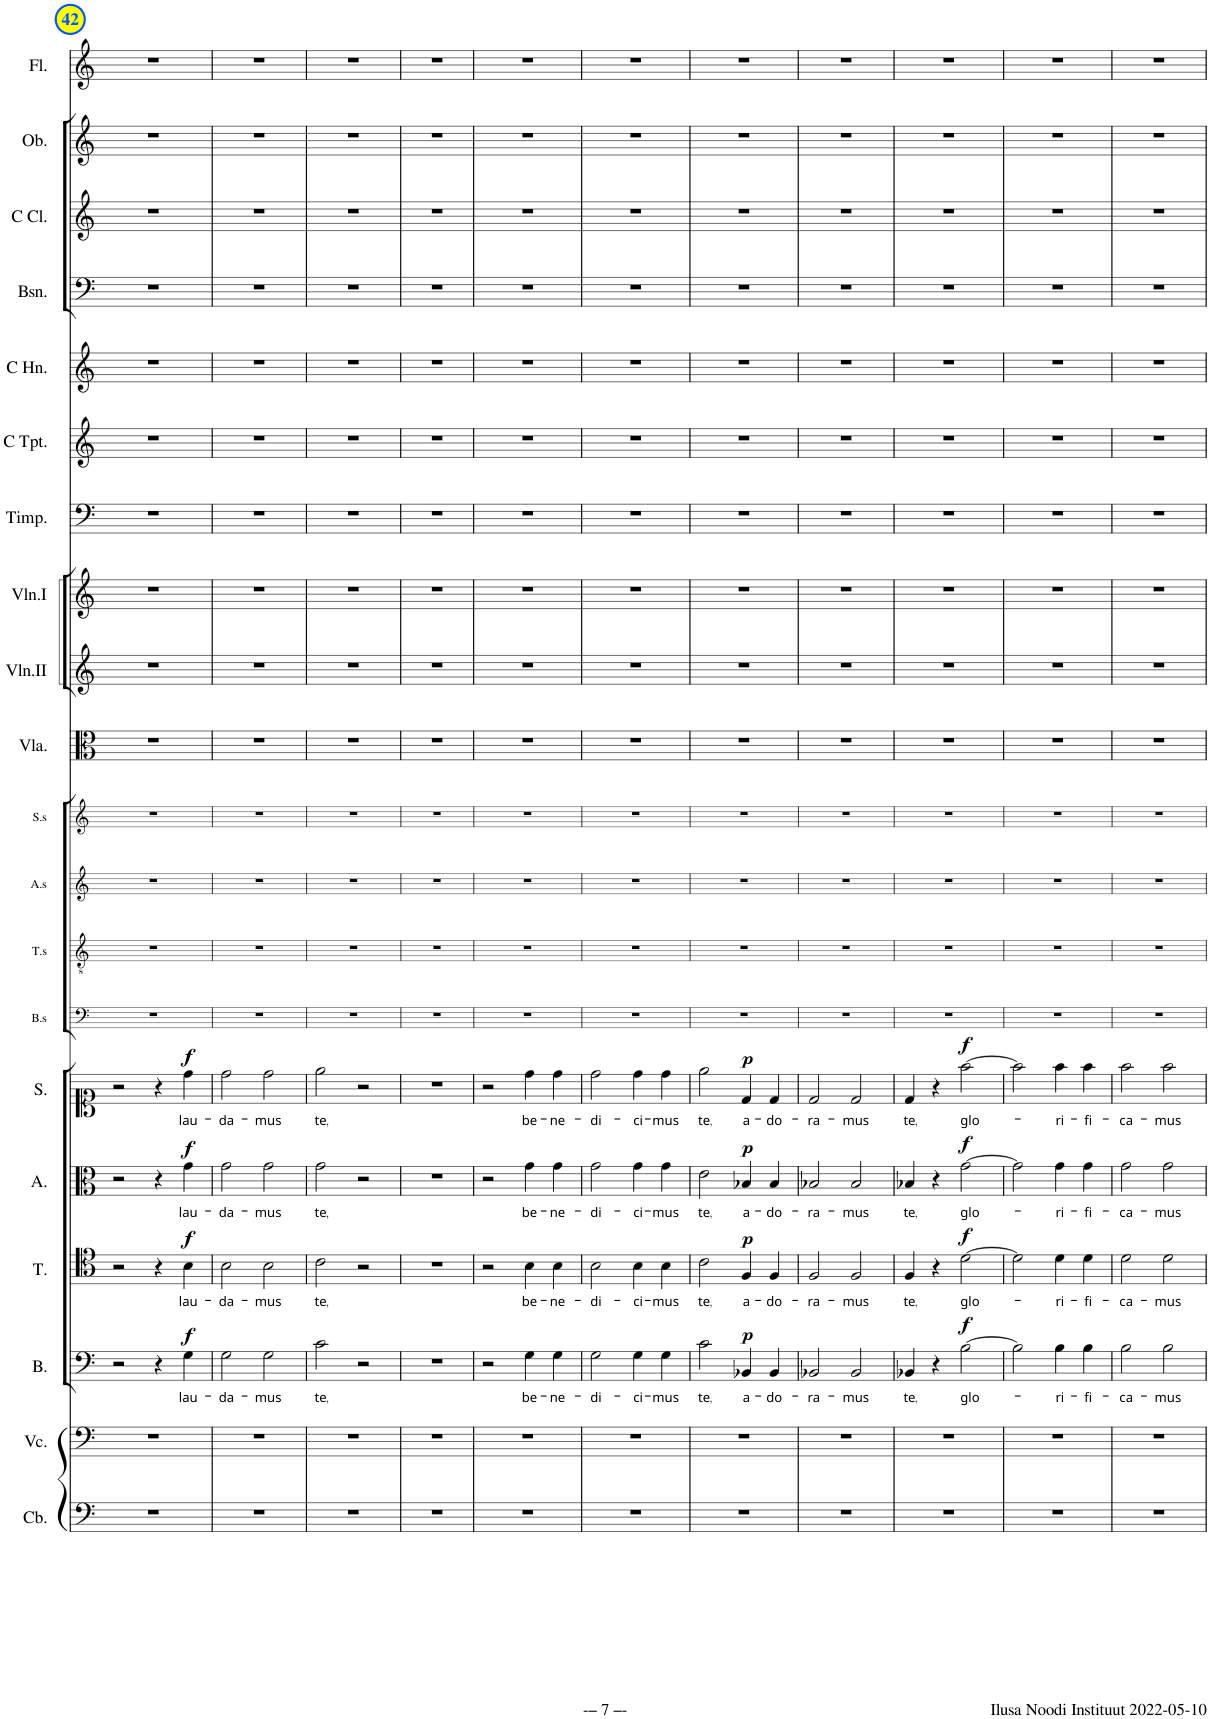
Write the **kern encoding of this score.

**kern	**kern	**kern	**text	**dynam	**kern	**text	**dynam	**kern	**text	**dynam	**kern	**text	**dynam	**kern	**kern	**kern	**kern	**kern	**kern	**kern	**kern	**kern	**kern	**kern	**kern	**kern	**kern
*part20	*part19	*part18	*part18	*part18	*part17	*part17	*part17	*part16	*part16	*part16	*part15	*part15	*part15	*part14	*part13	*part12	*part11	*part10	*part9	*part8	*part7	*part6	*part5	*part4	*part3	*part2	*part1
*staff20	*staff19	*staff18	*staff18	*staff18	*staff17	*staff17	*staff17	*staff16	*staff16	*staff16	*staff15	*staff15	*staff15	*staff14	*staff13	*staff12	*staff11	*staff10	*staff9	*staff8	*staff7	*staff6	*staff5	*staff4	*staff3	*staff2	*staff1
*I"Contrabass	*I"Violoncello	*I"B.	*	*	*I"T.	*	*	*I"A.	*	*	*I"S.	*	*	*I"Bass solo	*I"Tenor solo	*I"Alto solo	*I"Soprano solo	*I"Viola	*I"Violin II	*I"Violin I	*I"Timpani	*I"C Trumpet	*I"Horn in C	*I"Bassoon	*I"C Clarinet	*I"Oboe	*I"Flute
*I'Cb.	*I'Vc.	*I'B.	*	*	*I'T.	*	*	*I'A.	*	*	*I'S.	*	*	*I'B.s	*I'T.s	*I'A.s	*I'S.s	*I'Vla.	*I'Vln.II	*I'Vln.I	*I'Timp.	*I'C Tpt.	*	*I'Bsn.	*I'C Cl.	*I'Ob.	*I'Fl.
!!LO:PB:g=z
*clefF4	*clefF4	*clefF4	*	*	*clefC4	*	*	*clefC3	*	*	*clefC1	*	*	*clefF4	*clefGv2	*clefG2	*clefG2	*clefC3	*clefG2	*clefG2	*clefF4	*clefG2	*clefG2	*clefF4	*clefG2	*clefG2	*clefG2
*Trd7c12	*	*	*	*	*	*	*	*	*	*	*	*	*	*	*	*	*	*	*	*	*	*	*Trd7c12	*	*Trd1c2	*	*
*k[]	*k[]	*k[]	*	*	*k[]	*	*	*k[]	*	*	*k[]	*	*	*k[]	*k[]	*k[]	*k[]	*k[]	*k[]	*k[]	*k[]	*k[]	*k[]	*k[]	*k[]	*k[]	*k[]
*M2/2	*M2/2	*M2/2	*	*	*M2/2	*	*	*M2/2	*	*	*M2/2	*	*	*M2/2	*M2/2	*M2/2	*M2/2	*M2/2	*M2/2	*M2/2	*M2/2	*M2/2	*M2/2	*M2/2	*M2/2	*M2/2	*M2/2
*met(c|)	*met(c|)	*met(c|)	*	*	*met(c|)	*	*	*met(c|)	*	*	*met(c|)	*	*	*met(c|)	*met(c|)	*met(c|)	*met(c|)	*met(c|)	*met(c|)	*met(c|)	*met(c|)	*met(c|)	*met(c|)	*met(c|)	*met(c|)	*met(c|)	*met(c|)
=42	=42	=42	=42	=42	=42	=42	=42	=42	=42	=42	=42	=42	=42	=42	=42	=42	=42	=42	=42	=42	=42	=42	=42	=42	=42	=42	=42
1r	1r	2r	.	.	2r	.	.	2r	.	.	2r	.	.	1r	1r	1r	1r	1r	1r	1r	1r	1r	1r	1r	1r	1r	1r
.	.	4r	.	.	4r	.	.	4r	.	.	4r	.	.	.	.	.	.	.	.	.	.	.	.	.	.	.	.
!	!	!	!LO:LY:b	!LO:DY:a	!	!LO:LY:b	!LO:DY:a	!	!LO:LY:b	!LO:DY:a	!	!LO:LY:b	!LO:DY:a	!	!	!	!	!	!	!	!	!	!	!	!	!	!
.	.	4G\	lau-	f	4B\	lau-	f	4g\	lau-	f	4dd\	lau-	f	.	.	.	.	.	.	.	.	.	.	.	.	.	.
=43	=43	=43	=43	=43	=43	=43	=43	=43	=43	=43	=43	=43	=43	=43	=43	=43	=43	=43	=43	=43	=43	=43	=43	=43	=43	=43	=43
!	!	!	!LO:LY:b	!	!	!LO:LY:b	!	!	!LO:LY:b	!	!	!LO:LY:b	!	!	!	!	!	!	!	!	!	!	!	!	!	!	!
1r	1r	2G\	-da-	.	2B\	-da-	.	2g\	-da-	.	2dd\	-da-	.	1r	1r	1r	1r	1r	1r	1r	1r	1r	1r	1r	1r	1r	1r
!	!	!	!LO:LY:b	!	!	!LO:LY:b	!	!	!LO:LY:b	!	!	!LO:LY:b	!	!	!	!	!	!	!	!	!	!	!	!	!	!	!
.	.	2G\	-mus	.	2B\	-mus	.	2g\	-mus	.	2dd\	-mus	.	.	.	.	.	.	.	.	.	.	.	.	.	.	.
=44	=44	=44	=44	=44	=44	=44	=44	=44	=44	=44	=44	=44	=44	=44	=44	=44	=44	=44	=44	=44	=44	=44	=44	=44	=44	=44	=44
!	!	!	!LO:LY:b	!	!	!LO:LY:b	!	!	!LO:LY:b	!	!	!LO:LY:b	!	!	!	!	!	!	!	!	!	!	!	!	!	!	!
1r	1r	2c\	te,	.	2c\	te,	.	2g\	te,	.	2ee\	te,	.	1r	1r	1r	1r	1r	1r	1r	1r	1r	1r	1r	1r	1r	1r
.	.	2r	.	.	2r	.	.	2r	.	.	2r	.	.	.	.	.	.	.	.	.	.	.	.	.	.	.	.
=45	=45	=45	=45	=45	=45	=45	=45	=45	=45	=45	=45	=45	=45	=45	=45	=45	=45	=45	=45	=45	=45	=45	=45	=45	=45	=45	=45
1r	1r	1r	.	.	1r	.	.	1r	.	.	1r	.	.	1r	1r	1r	1r	1r	1r	1r	1r	1r	1r	1r	1r	1r	1r
=46	=46	=46	=46	=46	=46	=46	=46	=46	=46	=46	=46	=46	=46	=46	=46	=46	=46	=46	=46	=46	=46	=46	=46	=46	=46	=46	=46
1r	1r	2r	.	.	2r	.	.	2r	.	.	2r	.	.	1r	1r	1r	1r	1r	1r	1r	1r	1r	1r	1r	1r	1r	1r
!	!	!	!LO:LY:b	!	!	!LO:LY:b	!	!	!LO:LY:b	!	!	!LO:LY:b	!	!	!	!	!	!	!	!	!	!	!	!	!	!	!
.	.	4G\	be-	.	4B\	be-	.	4g\	be-	.	4dd\	be-	.	.	.	.	.	.	.	.	.	.	.	.	.	.	.
!	!	!	!LO:LY:b	!	!	!LO:LY:b	!	!	!LO:LY:b	!	!	!LO:LY:b	!	!	!	!	!	!	!	!	!	!	!	!	!	!	!
.	.	4G\	-ne-	.	4B\	-ne-	.	4g\	-ne-	.	4dd\	-ne-	.	.	.	.	.	.	.	.	.	.	.	.	.	.	.
=47	=47	=47	=47	=47	=47	=47	=47	=47	=47	=47	=47	=47	=47	=47	=47	=47	=47	=47	=47	=47	=47	=47	=47	=47	=47	=47	=47
!	!	!	!LO:LY:b	!	!	!LO:LY:b	!	!	!LO:LY:b	!	!	!LO:LY:b	!	!	!	!	!	!	!	!	!	!	!	!	!	!	!
1r	1r	2G\	-di-	.	2B\	-di-	.	2g\	-di-	.	2dd\	-di-	.	1r	1r	1r	1r	1r	1r	1r	1r	1r	1r	1r	1r	1r	1r
!	!	!	!LO:LY:b	!	!	!LO:LY:b	!	!	!LO:LY:b	!	!	!LO:LY:b	!	!	!	!	!	!	!	!	!	!	!	!	!	!	!
.	.	4G\	-ci-	.	4B\	-ci-	.	4g\	-ci-	.	4dd\	-ci-	.	.	.	.	.	.	.	.	.	.	.	.	.	.	.
!	!	!	!LO:LY:b	!	!	!LO:LY:b	!	!	!LO:LY:b	!	!	!LO:LY:b	!	!	!	!	!	!	!	!	!	!	!	!	!	!	!
.	.	4G\	-mus	.	4B\	-mus	.	4g\	-mus	.	4dd\	-mus	.	.	.	.	.	.	.	.	.	.	.	.	.	.	.
=48	=48	=48	=48	=48	=48	=48	=48	=48	=48	=48	=48	=48	=48	=48	=48	=48	=48	=48	=48	=48	=48	=48	=48	=48	=48	=48	=48
!	!	!	!LO:LY:b	!	!	!LO:LY:b	!	!	!LO:LY:b	!	!	!LO:LY:b	!	!	!	!	!	!	!	!	!	!	!	!	!	!	!
1r	1r	2c\	te,	.	2c\	te,	.	2e\	te,	.	2ee\	te,	.	1r	1r	1r	1r	1r	1r	1r	1r	1r	1r	1r	1r	1r	1r
!	!	!	!LO:LY:b	!LO:DY:a	!	!LO:LY:b	!LO:DY:a	!	!LO:LY:b	!LO:DY:a	!	!LO:LY:b	!LO:DY:a	!	!	!	!	!	!	!	!	!	!	!	!	!	!
.	.	4BB-X/	a-	p	4F/	a-	p	4B-X/	a-	p	4d/	a-	p	.	.	.	.	.	.	.	.	.	.	.	.	.	.
!	!	!	!LO:LY:b	!	!	!LO:LY:b	!	!	!LO:LY:b	!	!	!LO:LY:b	!	!	!	!	!	!	!	!	!	!	!	!	!	!	!
.	.	4BB-/	-do-	.	4F/	-do-	.	4B-/	-do-	.	4d/	-do-	.	.	.	.	.	.	.	.	.	.	.	.	.	.	.
=49	=49	=49	=49	=49	=49	=49	=49	=49	=49	=49	=49	=49	=49	=49	=49	=49	=49	=49	=49	=49	=49	=49	=49	=49	=49	=49	=49
!	!	!	!LO:LY:b	!	!	!LO:LY:b	!	!	!LO:LY:b	!	!	!LO:LY:b	!	!	!	!	!	!	!	!	!	!	!	!	!	!	!
1r	1r	2BB-X/	-ra-	.	2F/	-ra-	.	2B-X/	-ra-	.	2d/	-ra-	.	1r	1r	1r	1r	1r	1r	1r	1r	1r	1r	1r	1r	1r	1r
!	!	!	!LO:LY:b	!	!	!LO:LY:b	!	!	!LO:LY:b	!	!	!LO:LY:b	!	!	!	!	!	!	!	!	!	!	!	!	!	!	!
.	.	2BB-/	-mus	.	2F/	-mus	.	2B-/	-mus	.	2d/	-mus	.	.	.	.	.	.	.	.	.	.	.	.	.	.	.
=50	=50	=50	=50	=50	=50	=50	=50	=50	=50	=50	=50	=50	=50	=50	=50	=50	=50	=50	=50	=50	=50	=50	=50	=50	=50	=50	=50
!	!	!	!LO:LY:b	!	!	!LO:LY:b	!	!	!LO:LY:b	!	!	!LO:LY:b	!	!	!	!	!	!	!	!	!	!	!	!	!	!	!
1r	1r	4BB-X/	te,	.	4F/	te,	.	4B-X/	te,	.	4d/	te,	.	1r	1r	1r	1r	1r	1r	1r	1r	1r	1r	1r	1r	1r	1r
.	.	4r	.	.	4r	.	.	4r	.	.	4r	.	.	.	.	.	.	.	.	.	.	.	.	.	.	.	.
!	!	!	!LO:LY:b	!LO:DY:a	!	!LO:LY:b	!LO:DY:a	!	!LO:LY:b	!LO:DY:a	!	!LO:LY:b	!LO:DY:a	!	!	!	!	!	!	!	!	!	!	!	!	!	!
.	.	[2B\	glo-	f	[2d\	glo-	f	[2g\	glo-	f	[2ff\	glo-	f	.	.	.	.	.	.	.	.	.	.	.	.	.	.
=51	=51	=51	=51	=51	=51	=51	=51	=51	=51	=51	=51	=51	=51	=51	=51	=51	=51	=51	=51	=51	=51	=51	=51	=51	=51	=51	=51
1r	1r	2B\]	.	.	2d\]	.	.	2g\]	.	.	2ff\]	.	.	1r	1r	1r	1r	1r	1r	1r	1r	1r	1r	1r	1r	1r	1r
!	!	!	!LO:LY:b	!	!	!LO:LY:b	!	!	!LO:LY:b	!	!	!LO:LY:b	!	!	!	!	!	!	!	!	!	!	!	!	!	!	!
.	.	4B\	-ri-	.	4d\	-ri-	.	4g\	-ri-	.	4ff\	-ri-	.	.	.	.	.	.	.	.	.	.	.	.	.	.	.
!	!	!	!LO:LY:b	!	!	!LO:LY:b	!	!	!LO:LY:b	!	!	!LO:LY:b	!	!	!	!	!	!	!	!	!	!	!	!	!	!	!
.	.	4B\	-fi-	.	4d\	-fi-	.	4g\	-fi-	.	4ff\	-fi-	.	.	.	.	.	.	.	.	.	.	.	.	.	.	.
=52	=52	=52	=52	=52	=52	=52	=52	=52	=52	=52	=52	=52	=52	=52	=52	=52	=52	=52	=52	=52	=52	=52	=52	=52	=52	=52	=52
!	!	!	!LO:LY:b	!	!	!LO:LY:b	!	!	!LO:LY:b	!	!	!LO:LY:b	!	!	!	!	!	!	!	!	!	!	!	!	!	!	!
1r	1r	2B\	-ca-	.	2d\	-ca-	.	2g\	-ca-	.	2ff\	-ca-	.	1r	1r	1r	1r	1r	1r	1r	1r	1r	1r	1r	1r	1r	1r
!	!	!	!LO:LY:b	!	!	!LO:LY:b	!	!	!LO:LY:b	!	!	!LO:LY:b	!	!	!	!	!	!	!	!	!	!	!	!	!	!	!
.	.	2B\	-mus	.	2d\	-mus	.	2g\	-mus	.	2ff\	-mus	.	.	.	.	.	.	.	.	.	.	.	.	.	.	.
=	=	=	=	=	=	=	=	=	=	=	=	=	=	=	=	=	=	=	=	=	=	=	=	=	=	=	=
*-	*-	*-	*-	*-	*-	*-	*-	*-	*-	*-	*-	*-	*-	*-	*-	*-	*-	*-	*-	*-	*-	*-	*-	*-	*-	*-	*-
